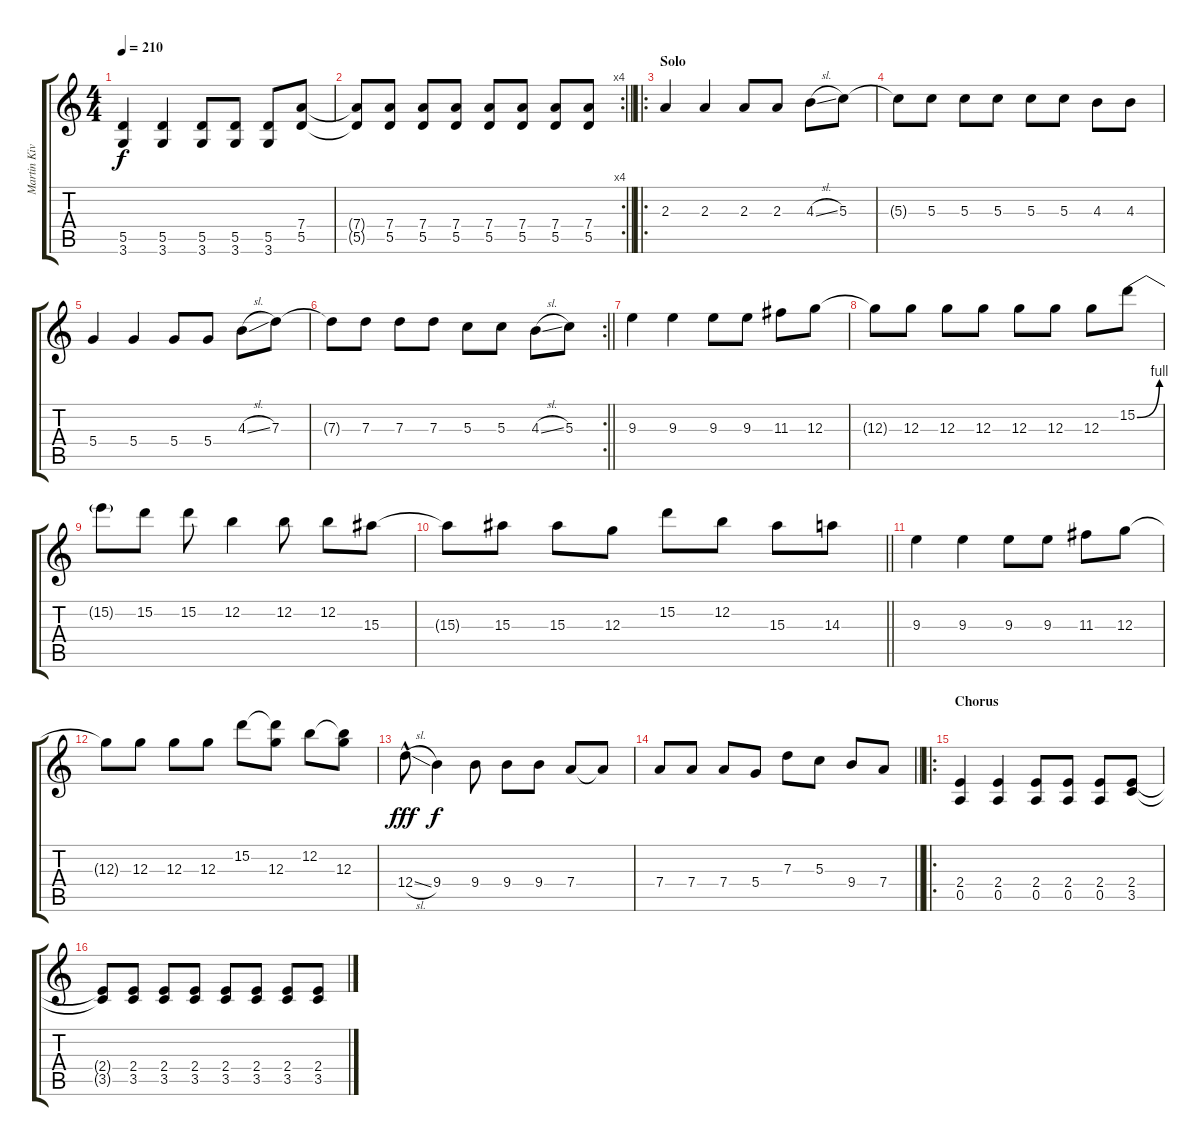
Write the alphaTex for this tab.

\track ("Martin Kivi" "Martin Kiv") {instrument overdrivenguitar}
\staff {score tabs}
\tuning (E4 B3 G3 D3 A2 E2) {hide}
\ts (4 4)
\tempo 210
\clef g2
\ks c
(5.5 3.6).4{dy f} (5.5 3.6).4 (5.5 3.6).8 (5.5 3.6).8 (5.5 3.6).8 (7.4 5.5).8 |
\rc 4
\barLineRight lightlight
(7.4{t} 5.5{t}).8 (7.4 5.5).8 (7.4 5.5).8 (7.4 5.5).8 (7.4 5.5).8 (7.4 5.5).8 (7.4 5.5).8 (7.4 5.5).8 |
\ro
\section ("" "Solo")
2.3.4{volume 16} 2.3.4 2.3.8 2.3.8 4.3{sl}.8 5.3.8 |
5.3{t}.8 5.3.8 5.3.8 5.3.8 5.3.8 5.3.8 4.3.8 4.3.8 |
5.4.4 5.4.4 5.4.8 5.4.8 4.3{sl}.8 7.3.8 |
\rc 2
\barLineRight lightlight
7.3{t}.8 7.3.8 7.3.8 7.3.8 5.3.8 5.3.8 4.3{sl}.8 5.3.8 |
\section ("" "")
9.3.4 9.3.4 9.3.8 9.3.8 11.3.8 12.3.8 |
12.3{t}.8 12.3.8 12.3.8 12.3.8 12.3.8 12.3.8 12.3.8 15.2{be (bend 0 0 60 4)}.8 |
15.2{t}.8 15.2.8 15.2.8 12.2.4 12.2.8 12.2.8 15.3.8 |
\barLineRight lightlight
15.3{t}.8 15.3.8 15.3.8 12.3.8 15.2.8 12.2.8 15.3.8 14.3.8 |
\section ("" "")
9.3.4 9.3.4 9.3.8 9.3.8 11.3.8 12.3.8 |
12.3{t}.8 12.3.8 12.3.8 12.3.8 15.2.8 (15.2{t} 12.3).8 12.2.8 (12.2{t} 12.3).8 |
12.4{sl hac}.8{dy fff} 9.4.4{dy f} 9.4.8 9.4.8 9.4.8 7.4.8 7.4{t}.8 |
\barLineRight lightlight
7.4.8 7.4.8 7.4.8 5.4.8 7.3.8 5.3.8 9.4.8 7.4.8 |
\ro
\section ("" "Chorus")
(2.4 0.5).4{volume 13 instrument overdrivenguitar} (2.4 0.5).4 (2.4 0.5).8 (2.4 0.5).8 (2.4 0.5).8 (2.4 3.5).8 |
(2.4{t} 3.5{t}).8 (2.4 3.5).8 (2.4 3.5).8 (2.4 3.5).8 (2.4 3.5).8 (2.4 3.5).8 (2.4 3.5).8 (2.4 3.5).8
